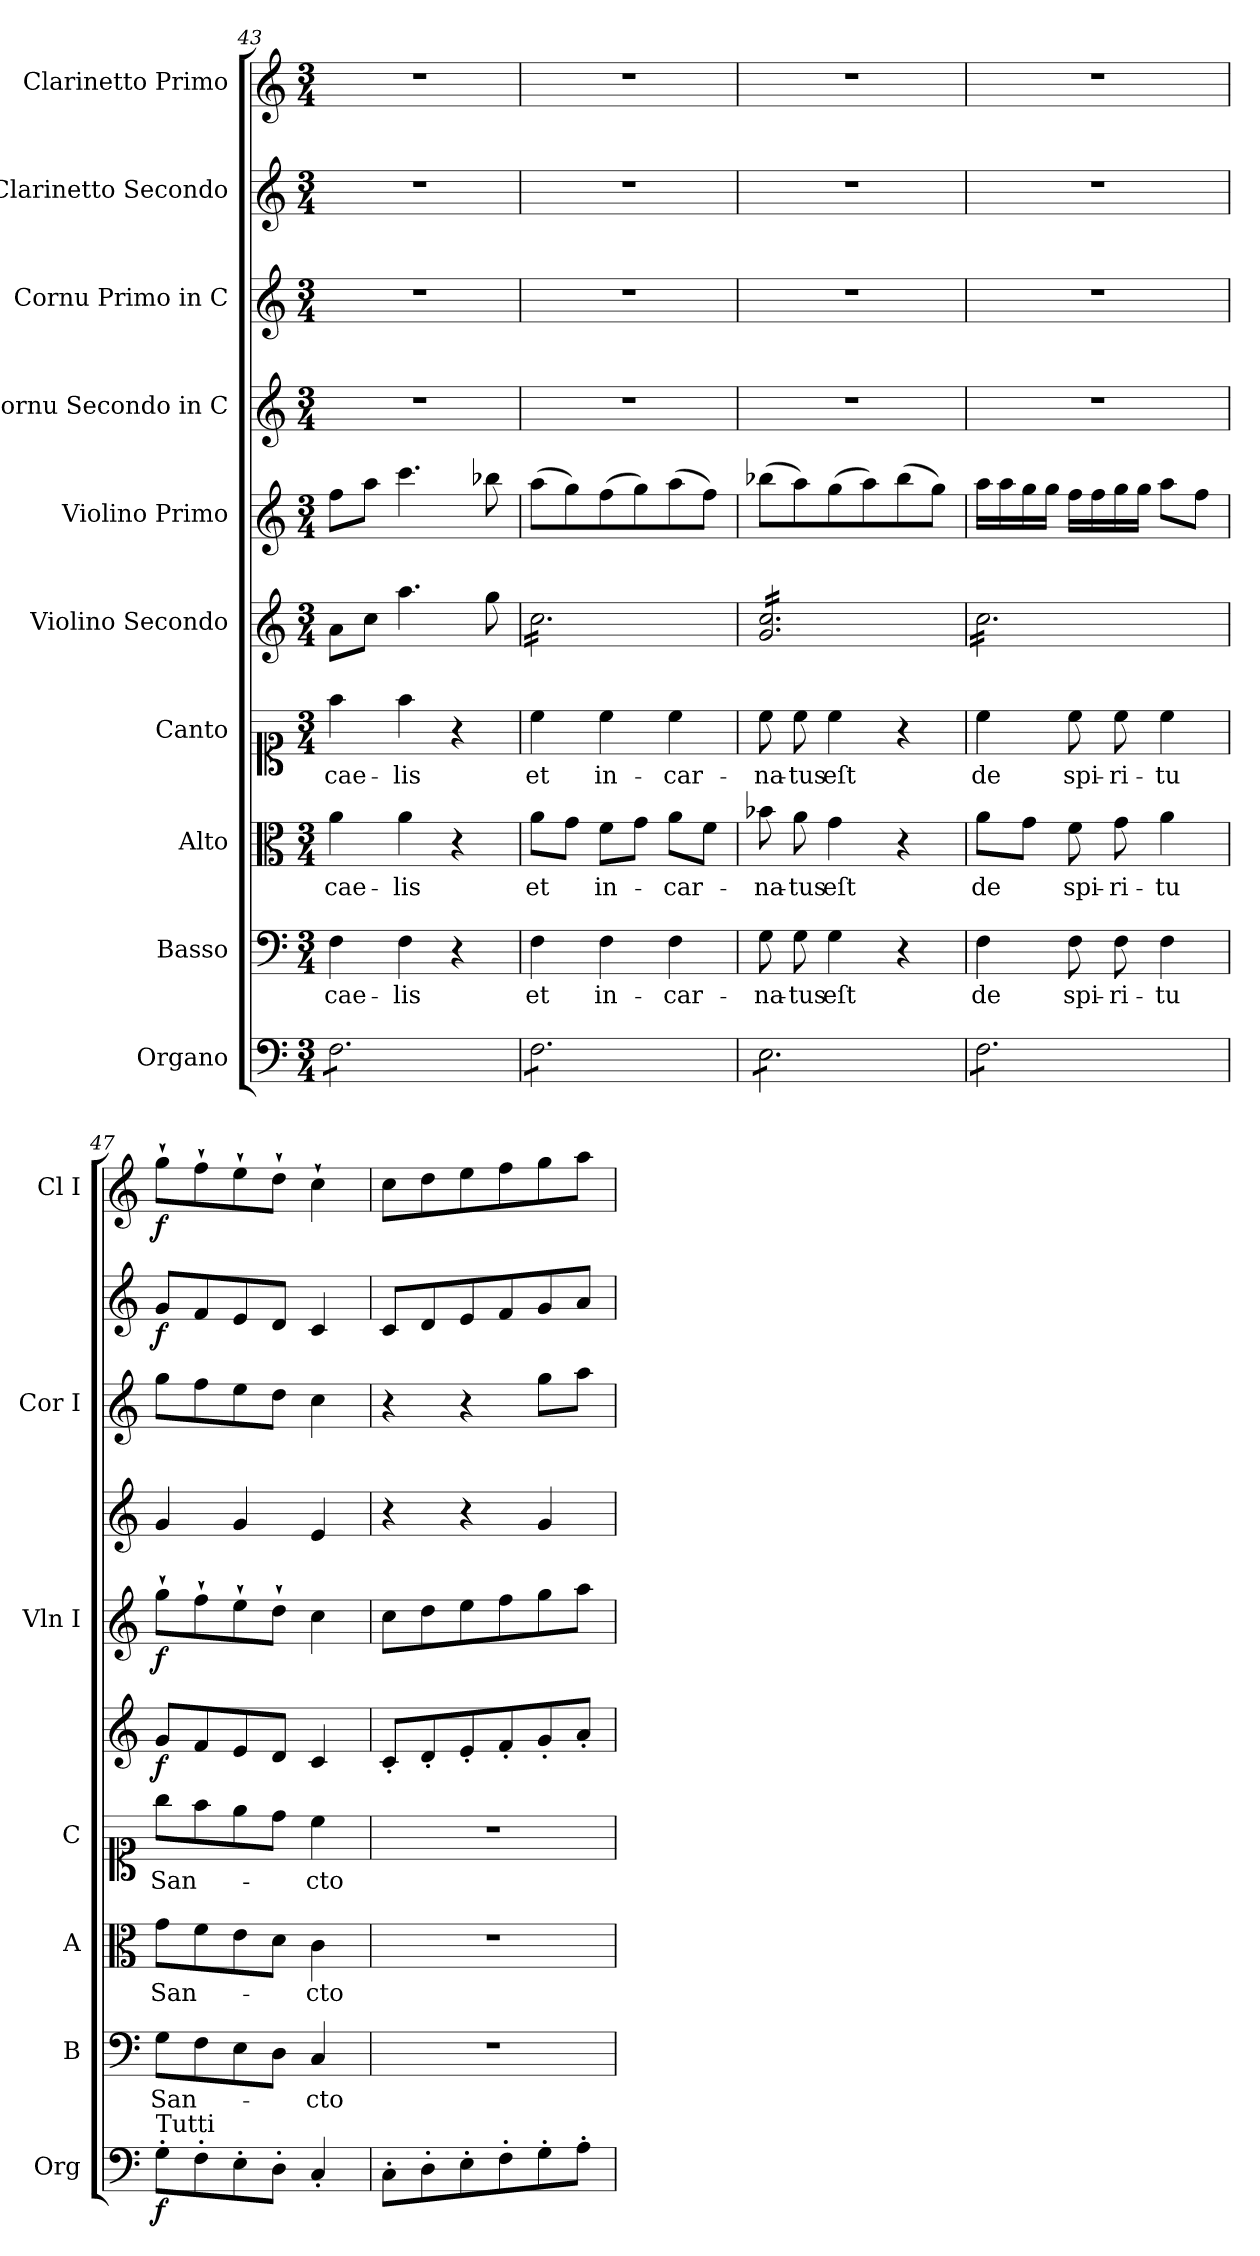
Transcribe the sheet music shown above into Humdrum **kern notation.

**kern	**dynam	**kern	**text	**kern	**text	**kern	**text	**kern	**dynam	**kern	**dynam	**kern	**kern	**kern	**dynam	**kern	**dynam
*part10	*part10	*part9	*part9	*part8	*part8	*part7	*part7	*part6	*part6	*part5	*part5	*part4	*part3	*part2	*part2	*part1	*part1
*staff10	*staff10	*staff9	*staff9	*staff8	*staff8	*staff7	*staff7	*staff6	*staff6	*staff5	*staff5	*staff4	*staff3	*staff2	*staff2	*staff1	*staff1
*I"Organo	*	*I"Basso	*	*I"Alto	*	*I"Canto	*	*I"Violino Secondo	*	*I"Violino Primo	*	*I"Cornu Secondo in C	*I"Cornu Primo in C	*I"Clarinetto Secondo	*	*I"Clarinetto Primo	*
*I'Org	*	*I'B	*	*I'A	*	*I'C	*	*	*	*I'Vln I	*	*	*I'Cor I	*	*	*I'Cl I	*
*clefF4	*	*clefF4	*	*clefC3	*	*clefC1	*	*clefG2	*	*clefG2	*	*clefG2	*clefG2	*clefG2	*	*clefG2	*
*k[]	*	*k[]	*	*k[]	*	*k[]	*	*k[]	*	*k[]	*	*k[]	*k[]	*k[]	*	*k[]	*
*C:	*	*C:	*	*C:	*	*C:	*	*C:	*	*C:	*	*C:	*C:	*C:	*	*C:	*
*M3/4	*	*M3/4	*	*M3/4	*	*M3/4	*	*M3/4	*	*M3/4	*	*M3/4	*M3/4	*M3/4	*	*M3/4	*
=43	=43	=43	=43	=43	=43	=43	=43	=43	=43	=43	=43	=43	=43	=43	=43	=43	=43
*tremolo	*	*	*	*	*	*	*	*	*	*	*	*	*	*	*	*	*
8FL	.	4F	cae-	4a	cae-	4ff	cae-	8aL	.	8ffL	.	2.r	2.r	2.r	.	2.r	.
8F	.	.	.	.	.	.	.	8ccJ	.	8aaJ	.	.	.	.	.	.	.
8F	.	4F	-lis	4a	-lis	4ff	-lis	4.aa	.	4.ccc	.	.	.	.	.	.	.
8F	.	.	.	.	.	.	.	.	.	.	.	.	.	.	.	.	.
8F	.	4r	.	4r	.	4r	.	.	.	.	.	.	.	.	.	.	.
8FJ	.	.	.	.	.	.	.	8gg	.	8bb-X	.	.	.	.	.	.	.
=44	=44	=44	=44	=44	=44	=44	=44	=44	=44	=44	=44	=44	=44	=44	=44	=44	=44
*	*	*	*	*	*	*	*	*tremolo	*	*	*	*	*	*	*	*	*
8FL	.	4F	et	8aL	et	4cc	et	16ccLL	.	(>8aaL	.	2.r	2.r	2.r	.	2.r	.
.	.	.	.	.	.	.	.	16cc	.	.	.	.	.	.	.	.	.
8F	.	.	.	8gJ	.	.	.	16cc	.	8gg)	.	.	.	.	.	.	.
.	.	.	.	.	.	.	.	16cc	.	.	.	.	.	.	.	.	.
8F	.	4F	in-	8fL	in-	4cc	in-	16cc	.	(>8ff	.	.	.	.	.	.	.
.	.	.	.	.	.	.	.	16cc	.	.	.	.	.	.	.	.	.
8F	.	.	.	8gJ	.	.	.	16cc	.	8gg)	.	.	.	.	.	.	.
.	.	.	.	.	.	.	.	16cc	.	.	.	.	.	.	.	.	.
8F	.	4F	-car-	8aL	-car-	4cc	-car-	16cc	.	(>8aa	.	.	.	.	.	.	.
.	.	.	.	.	.	.	.	16cc	.	.	.	.	.	.	.	.	.
8FJ	.	.	.	8fJ	.	.	.	16cc	.	8ffJ)	.	.	.	.	.	.	.
.	.	.	.	.	.	.	.	16ccJJ	.	.	.	.	.	.	.	.	.
=45	=45	=45	=45	=45	=45	=45	=45	=45	=45	=45	=45	=45	=45	=45	=45	=45	=45
8EL	.	8G	-na-	8b-X	-na-	8cc	-na-	16g 16ccLL	.	(>8bb-XL	.	2.r	2.r	2.r	.	2.r	.
.	.	.	.	.	.	.	.	16g 16cc	.	.	.	.	.	.	.	.	.
8E	.	8G	-tus	8a	-tus	8cc	-tus	16g 16cc	.	8aa)	.	.	.	.	.	.	.
.	.	.	.	.	.	.	.	16g 16cc	.	.	.	.	.	.	.	.	.
8E	.	4G	eſt	4g	eſt	4cc	eſt	16g 16cc	.	(>8gg	.	.	.	.	.	.	.
.	.	.	.	.	.	.	.	16g 16cc	.	.	.	.	.	.	.	.	.
8E	.	.	.	.	.	.	.	16g 16cc	.	8aa)	.	.	.	.	.	.	.
.	.	.	.	.	.	.	.	16g 16cc	.	.	.	.	.	.	.	.	.
8E	.	4r	.	4r	.	4r	.	16g 16cc	.	(>8bb-	.	.	.	.	.	.	.
.	.	.	.	.	.	.	.	16g 16cc	.	.	.	.	.	.	.	.	.
8EJ	.	.	.	.	.	.	.	16g 16cc	.	8ggJ)	.	.	.	.	.	.	.
.	.	.	.	.	.	.	.	16g 16ccJJ	.	.	.	.	.	.	.	.	.
=46	=46	=46	=46	=46	=46	=46	=46	=46	=46	=46	=46	=46	=46	=46	=46	=46	=46
8FL	.	4F	de	8aL	de	4cc	de	16ccLL	.	16aaLL	.	2.r	2.r	2.r	.	2.r	.
.	.	.	.	.	.	.	.	16cc	.	16aa	.	.	.	.	.	.	.
8F	.	.	.	8gJ	.	.	.	16cc	.	16gg	.	.	.	.	.	.	.
.	.	.	.	.	.	.	.	16cc	.	16ggJJ	.	.	.	.	.	.	.
8F	.	8F	spi-	8f	spi-	8cc	spi-	16cc	.	16ffLL	.	.	.	.	.	.	.
.	.	.	.	.	.	.	.	16cc	.	16ff	.	.	.	.	.	.	.
8F	.	8F	-ri-	8g	-ri-	8cc	-ri-	16cc	.	16gg	.	.	.	.	.	.	.
.	.	.	.	.	.	.	.	16cc	.	16ggJJ	.	.	.	.	.	.	.
8F	.	4F	-tu	4a	-tu	4cc	-tu	16cc	.	8aaL	.	.	.	.	.	.	.
.	.	.	.	.	.	.	.	16cc	.	.	.	.	.	.	.	.	.
8FJ	.	.	.	.	.	.	.	16cc	.	8ffJ	.	.	.	.	.	.	.
*Xtremolo	*	*	*	*	*	*	*	*	*	*	*	*	*	*	*	*	*
.	.	.	.	.	.	.	.	16ccJJ	.	.	.	.	.	.	.	.	.
*	*	*	*	*	*	*	*	*Xtremolo	*	*	*	*	*	*	*	*	*
=47	=47	=47	=47	=47	=47	=47	=47	=47	=47	=47	=47	=47	=47	=47	=47	=47	=47
!LO:TX:a:t=Tutti	!	!	!	!	!	!	!	!	!	!	!	!	!	!	!	!	!
8G'L	f	8GL	San-	8gL	San-	8ggL	San-	8gL	f	8gg`L	f	4g	8ggL	8gL	f	8gg`L	f
8F'	.	8F	.	8f	.	8ff	.	8f	.	8ff`	.	.	8ff	8f	.	8ff`	.
8E'	.	8E	.	8e	.	8ee	.	8e	.	8ee`	.	4g	8ee	8e	.	8ee`	.
8D'J	.	8DJ	.	8dJ	.	8ddJ	.	8dJ	.	8dd`J	.	.	8ddJ	8dJ	.	8dd`J	.
4C'	.	4C	-cto	4c	-cto	4cc	-cto	4c	.	4cc	.	4e	4cc	4c	.	4cc`	.
=48	=48	=48	=48	=48	=48	=48	=48	=48	=48	=48	=48	=48	=48	=48	=48	=48	=48
8C'L	.	2.r	.	2.r	.	2.r	.	8c'L	.	8ccL	.	4r	4r	8cL	.	8ccL	.
8D'	.	.	.	.	.	.	.	8d'	.	8dd	.	.	.	8d	.	8dd	.
8E'	.	.	.	.	.	.	.	8e'	.	8ee	.	4r	4r	8e	.	8ee	.
8F'	.	.	.	.	.	.	.	8f'	.	8ff	.	.	.	8f	.	8ff	.
8G'	.	.	.	.	.	.	.	8g'	.	8gg	.	4g	8ggL	8g	.	8gg	.
8A'J	.	.	.	.	.	.	.	8a'J	.	8aaJ	.	.	8aaJ	8aJ	.	8aaJ	.
=	=	=	=	=	=	=	=	=	=	=	=	=	=	=	=	=	=
*-	*-	*-	*-	*-	*-	*-	*-	*-	*-	*-	*-	*-	*-	*-	*-	*-	*-
